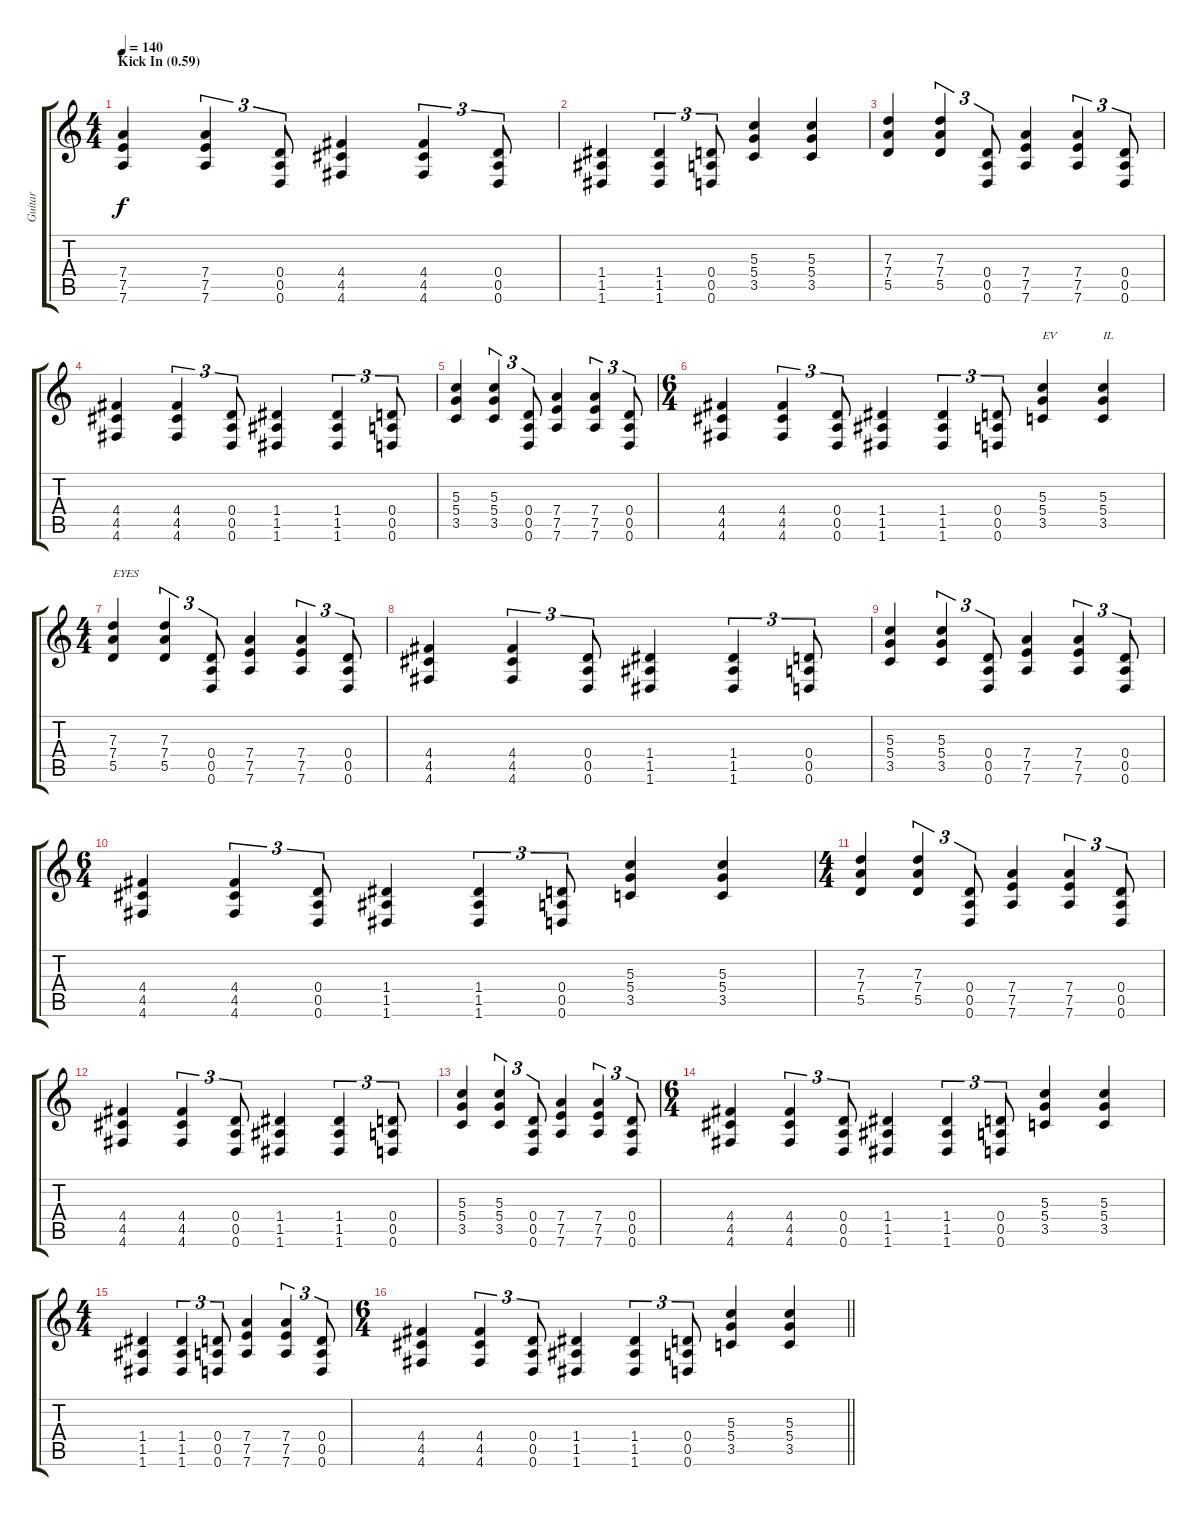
\track ("Guitar" "Guitar") {instrument distortionguitar}
\staff {score tabs}
\tuning (E4 B3 G3 D3 A2 D2) {hide}
\ts (4 4)
\section ("" "Kick In (0.59)")
\tempo 140
\clef g2
\ks c
(7.4 7.5 7.6).4{dy f} (7.4 7.5 7.6).4{tu (3 2)} (0.4 0.5 0.6).8{tu (3 2)} (4.4 4.5 4.6).4 (4.4 4.5 4.6).4{tu (3 2)} (0.4 0.5 0.6).8{tu (3 2)} |
(1.4 1.5 1.6).4 (1.4 1.5 1.6).4{tu (3 2)} (0.4 0.5 0.6).8{tu (3 2)} (5.3 5.4 3.5).4 (5.3 5.4 3.5).4 |
(7.3 7.4 5.5).4 (7.3 7.4 5.5).4{tu (3 2)} (0.4 0.5 0.6).8{tu (3 2)} (7.4 7.5 7.6).4 (7.4 7.5 7.6).4{tu (3 2)} (0.4 0.5 0.6).8{tu (3 2)} |
(4.4 4.5 4.6).4 (4.4 4.5 4.6).4{tu (3 2)} (0.4 0.5 0.6).8{tu (3 2)} (1.4 1.5 1.6).4 (1.4 1.5 1.6).4{tu (3 2)} (0.4 0.5 0.6).8{tu (3 2)} |
(5.3 5.4 3.5).4 (5.3 5.4 3.5).4{tu (3 2)} (0.4 0.5 0.6).8{tu (3 2)} (7.4 7.5 7.6).4 (7.4 7.5 7.6).4{tu (3 2)} (0.4 0.5 0.6).8{tu (3 2)} |
\ts (6 4)
(4.4 4.5 4.6).4 (4.4 4.5 4.6).4{tu (3 2)} (0.4 0.5 0.6).8{tu (3 2)} (1.4 1.5 1.6).4 (1.4 1.5 1.6).4{tu (3 2)} (0.4 0.5 0.6).8{tu (3 2)} (5.3 5.4 3.5).4{txt "EV"} (5.3 5.4 3.5).4{txt "IL"} |
\ts (4 4)
(7.3 7.4 5.5).4{txt "EYES"} (7.3 7.4 5.5).4{tu (3 2)} (0.4 0.5 0.6).8{tu (3 2)} (7.4 7.5 7.6).4 (7.4 7.5 7.6).4{tu (3 2)} (0.4 0.5 0.6).8{tu (3 2)} |
(4.4 4.5 4.6).4 (4.4 4.5 4.6).4{tu (3 2)} (0.4 0.5 0.6).8{tu (3 2)} (1.4 1.5 1.6).4 (1.4 1.5 1.6).4{tu (3 2)} (0.4 0.5 0.6).8{tu (3 2)} |
(5.3 5.4 3.5).4 (5.3 5.4 3.5).4{tu (3 2)} (0.4 0.5 0.6).8{tu (3 2)} (7.4 7.5 7.6).4 (7.4 7.5 7.6).4{tu (3 2)} (0.4 0.5 0.6).8{tu (3 2)} |
\ts (6 4)
(4.4 4.5 4.6).4 (4.4 4.5 4.6).4{tu (3 2)} (0.4 0.5 0.6).8{tu (3 2)} (1.4 1.5 1.6).4 (1.4 1.5 1.6).4{tu (3 2)} (0.4 0.5 0.6).8{tu (3 2)} (5.3 5.4 3.5).4 (5.3 5.4 3.5).4 |
\ts (4 4)
(7.3 7.4 5.5).4 (7.3 7.4 5.5).4{tu (3 2)} (0.4 0.5 0.6).8{tu (3 2)} (7.4 7.5 7.6).4 (7.4 7.5 7.6).4{tu (3 2)} (0.4 0.5 0.6).8{tu (3 2)} |
(4.4 4.5 4.6).4 (4.4 4.5 4.6).4{tu (3 2)} (0.4 0.5 0.6).8{tu (3 2)} (1.4 1.5 1.6).4 (1.4 1.5 1.6).4{tu (3 2)} (0.4 0.5 0.6).8{tu (3 2)} |
(5.3 5.4 3.5).4 (5.3 5.4 3.5).4{tu (3 2)} (0.4 0.5 0.6).8{tu (3 2)} (7.4 7.5 7.6).4 (7.4 7.5 7.6).4{tu (3 2)} (0.4 0.5 0.6).8{tu (3 2)} |
\ts (6 4)
(4.4 4.5 4.6).4 (4.4 4.5 4.6).4{tu (3 2)} (0.4 0.5 0.6).8{tu (3 2)} (1.4 1.5 1.6).4 (1.4 1.5 1.6).4{tu (3 2)} (0.4 0.5 0.6).8{tu (3 2)} (5.3 5.4 3.5).4 (5.3 5.4 3.5).4 |
\ts (4 4)
(1.4 1.5 1.6).4 (1.4 1.5 1.6).4{tu (3 2)} (0.4 0.5 0.6).8{tu (3 2)} (7.4 7.5 7.6).4 (7.4 7.5 7.6).4{tu (3 2)} (0.4 0.5 0.6).8{tu (3 2)} |
\ts (6 4)
\barLineRight lightlight
(4.4 4.5 4.6).4 (4.4 4.5 4.6).4{tu (3 2)} (0.4 0.5 0.6).8{tu (3 2)} (1.4 1.5 1.6).4 (1.4 1.5 1.6).4{tu (3 2)} (0.4 0.5 0.6).8{tu (3 2)} (5.3 5.4 3.5).4 (5.3 5.4 3.5).4
